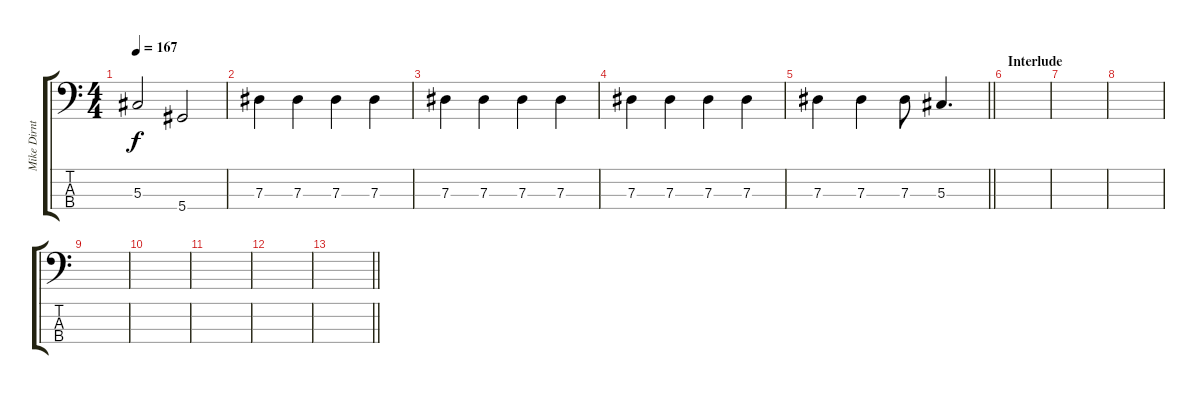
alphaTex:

\track ("Mike Dirnt - Bass" "Mike Dirnt") {instrument electricbasspick}
\staff {score tabs}
\tuning (Gb2 Db2 Ab1 Eb1) {hide}
\ts (4 4)
\tempo 167
\clef f4
\ks c
5.3.2{dy f} 5.4.2 |
7.3.4 7.3.4 7.3.4 7.3.4 |
7.3.4 7.3.4 7.3.4 7.3.4 |
7.3.4 7.3.4 7.3.4 7.3.4 |
\barLineRight lightlight
7.3.4 7.3.4 7.3.8 5.3.4{d} |
\section ("" "Interlude")
|
|
|
|
|
|
|
\barLineRight lightlight
